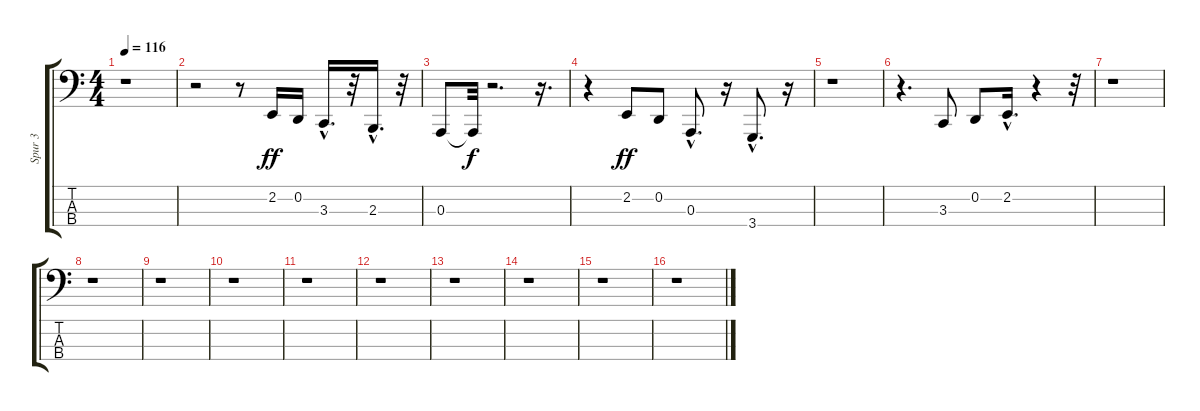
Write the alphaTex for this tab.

\track ("Spur 3" "Spur 3") {instrument altosax}
\staff {score tabs}
\tuning (G2 D2 A1 E1) {hide}
\ts (4 4)
\tempo 116
\clef f4
\ks c
r.1{dy ff} |
r.2 r.8 2.2.16 0.2.16 3.3{hac}.16{d} r.32 2.3{hac}.16{d} r.32 |
0.3.8 0.3{t}.32{dy f} r.2{d} r.16{d} |
r.4 2.2.8{dy ff} 0.2.8 0.3{hac}.8{d} r.16 3.4{hac}.8{d} r.16 |
r.1 |
r.4{d} 3.3.8 0.2.8 2.2{hac}.16{d} r.4 r.32 |
r.1 |
r.1 |
r.1 |
r.1 |
r.1 |
r.1 |
r.1 |
r.1 |
r.1 |
r.1
